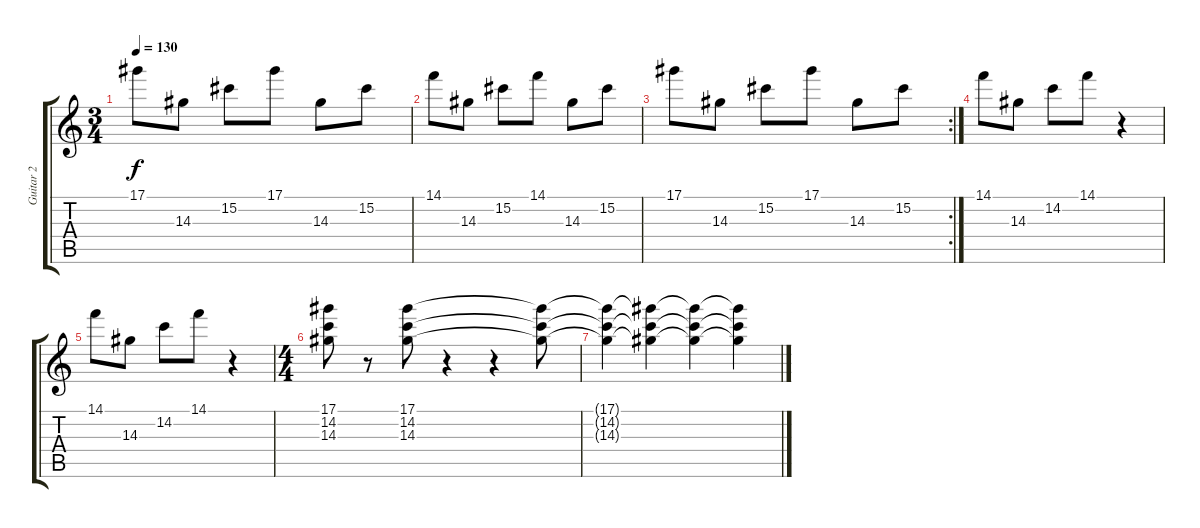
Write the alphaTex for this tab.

\track ("Guitar 2" "Guitar 2") {instrument overdrivenguitar}
\staff {score tabs}
\tuning (Eb4 Bb3 Gb3 Db3 Ab2 Eb2) {hide}
\ts (3 4)
\tempo 130
\clef g2
\ks c
17.1.8{dy f} 14.3.8 15.2.8 17.1.8 14.3.8 15.2.8 |
14.1.8 14.3.8 15.2.8 14.1.8 14.3.8 15.2.8 |
\rc 2
17.1.8 14.3.8 15.2.8 17.1.8 14.3.8 15.2.8 |
14.1.8 14.3.8 14.2.8 14.1.8 r.4 |
14.1.8 14.3.8 14.2.8 14.1.8 r.4 |
\ts (4 4)
(17.1 14.2 14.3).8 r.8 (17.1 14.2 14.3).8 r.4 r.4 (17.1{t} 14.2{t} 14.3{t}).8 |
(17.1{t} 14.2{t} 14.3{t}).4 (17.1{t} 14.2{t} 14.3{t}).4 (17.1{t} 14.2{t} 14.3{t}).4 (17.1{t} 14.2{t} 14.3{t}).4
